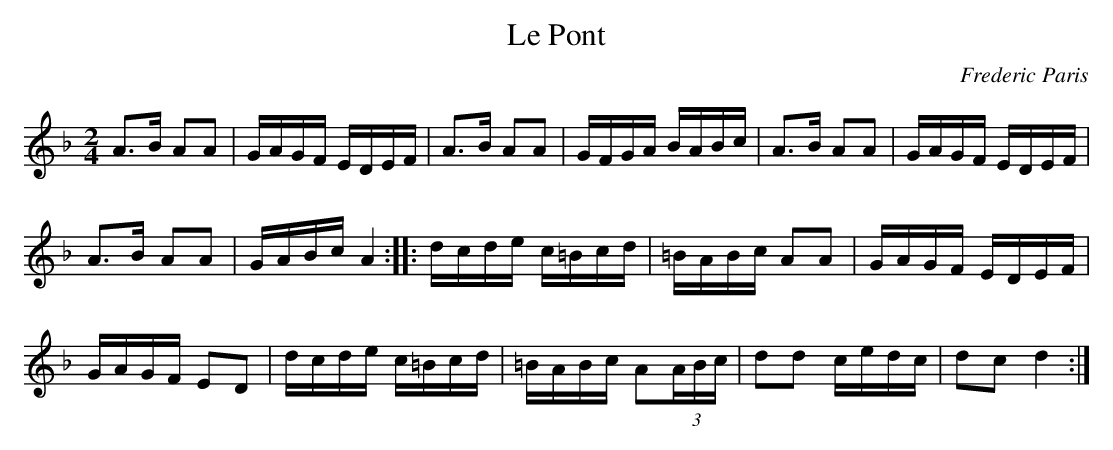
X:1
T:Le Pont
C:Frederic Paris
L:1/16
M:2/4
K:D minor
A3B A2A2 | GAGF EDEF | A3B A2A2 | GFGA BABc | A3B A2A2 | GAGF EDEF |
A3B A2A2 | GABc A4 :: dcde c=Bcd | =BABc A2A2 | GAGF EDEF |
GAGF E2D2 | dcde c=Bcd | =BABc A2(3ABc | d2d2 cedc |d2c2 d4 :|
